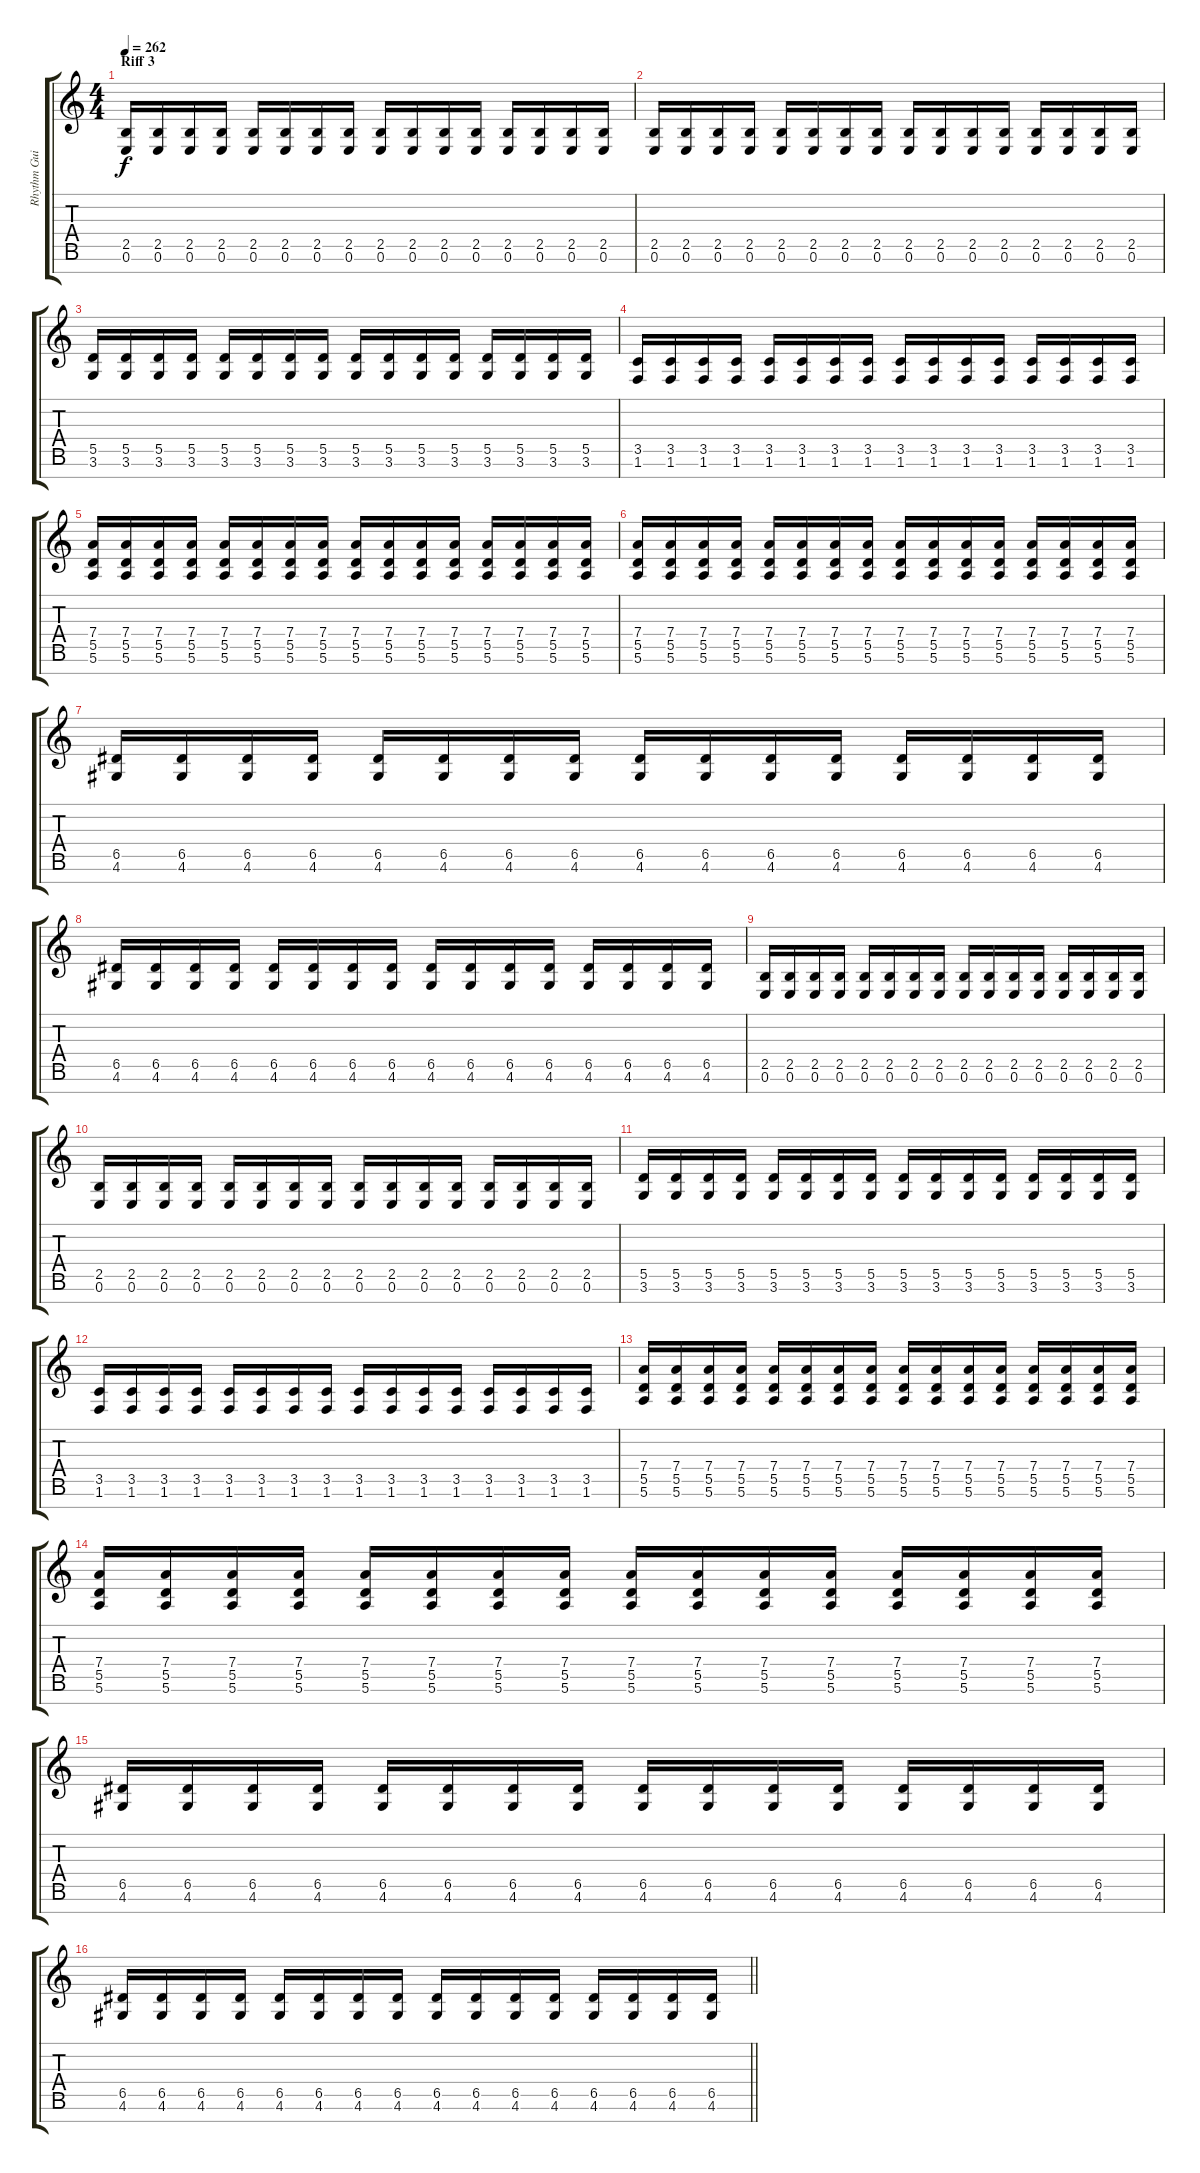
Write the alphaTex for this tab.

\track ("Rhythm Guitar 1" "Rhythm Gui") {instrument distortionguitar}
\staff {score tabs}
\tuning (E4 B3 G3 D3 A2 E2 B1) {hide}
\ts (4 4)
\section ("" "Riff 3")
\tempo 262
\clef g2
\ks c
(2.5 0.6).16{dy f} (2.5 0.6).16 (2.5 0.6).16 (2.5 0.6).16 (2.5 0.6).16 (2.5 0.6).16 (2.5 0.6).16 (2.5 0.6).16 (2.5 0.6).16 (2.5 0.6).16 (2.5 0.6).16 (2.5 0.6).16 (2.5 0.6).16 (2.5 0.6).16 (2.5 0.6).16 (2.5 0.6).16 |
(2.5 0.6).16 (2.5 0.6).16 (2.5 0.6).16 (2.5 0.6).16 (2.5 0.6).16 (2.5 0.6).16 (2.5 0.6).16 (2.5 0.6).16 (2.5 0.6).16 (2.5 0.6).16 (2.5 0.6).16 (2.5 0.6).16 (2.5 0.6).16 (2.5 0.6).16 (2.5 0.6).16 (2.5 0.6).16 |
(5.5 3.6).16 (5.5 3.6).16 (5.5 3.6).16 (5.5 3.6).16 (5.5 3.6).16 (5.5 3.6).16 (5.5 3.6).16 (5.5 3.6).16 (5.5 3.6).16 (5.5 3.6).16 (5.5 3.6).16 (5.5 3.6).16 (5.5 3.6).16 (5.5 3.6).16 (5.5 3.6).16 (5.5 3.6).16 |
(3.5 1.6).16 (3.5 1.6).16 (3.5 1.6).16 (3.5 1.6).16 (3.5 1.6).16 (3.5 1.6).16 (3.5 1.6).16 (3.5 1.6).16 (3.5 1.6).16 (3.5 1.6).16 (3.5 1.6).16 (3.5 1.6).16 (3.5 1.6).16 (3.5 1.6).16 (3.5 1.6).16 (3.5 1.6).16 |
(7.4 5.5 5.6).16 (7.4 5.5 5.6).16 (7.4 5.5 5.6).16 (7.4 5.5 5.6).16 (7.4 5.5 5.6).16 (7.4 5.5 5.6).16 (7.4 5.5 5.6).16 (7.4 5.5 5.6).16 (7.4 5.5 5.6).16 (7.4 5.5 5.6).16 (7.4 5.5 5.6).16 (7.4 5.5 5.6).16 (7.4 5.5 5.6).16 (7.4 5.5 5.6).16 (7.4 5.5 5.6).16 (7.4 5.5 5.6).16 |
(7.4 5.5 5.6).16 (7.4 5.5 5.6).16 (7.4 5.5 5.6).16 (7.4 5.5 5.6).16 (7.4 5.5 5.6).16 (7.4 5.5 5.6).16 (7.4 5.5 5.6).16 (7.4 5.5 5.6).16 (7.4 5.5 5.6).16 (7.4 5.5 5.6).16 (7.4 5.5 5.6).16 (7.4 5.5 5.6).16 (7.4 5.5 5.6).16 (7.4 5.5 5.6).16 (7.4 5.5 5.6).16 (7.4 5.5 5.6).16 |
(6.5 4.6).16 (6.5 4.6).16 (6.5 4.6).16 (6.5 4.6).16 (6.5 4.6).16 (6.5 4.6).16 (6.5 4.6).16 (6.5 4.6).16 (6.5 4.6).16 (6.5 4.6).16 (6.5 4.6).16 (6.5 4.6).16 (6.5 4.6).16 (6.5 4.6).16 (6.5 4.6).16 (6.5 4.6).16 |
(6.5 4.6).16 (6.5 4.6).16 (6.5 4.6).16 (6.5 4.6).16 (6.5 4.6).16 (6.5 4.6).16 (6.5 4.6).16 (6.5 4.6).16 (6.5 4.6).16 (6.5 4.6).16 (6.5 4.6).16 (6.5 4.6).16 (6.5 4.6).16 (6.5 4.6).16 (6.5 4.6).16 (6.5 4.6).16 |
(2.5 0.6).16 (2.5 0.6).16 (2.5 0.6).16 (2.5 0.6).16 (2.5 0.6).16 (2.5 0.6).16 (2.5 0.6).16 (2.5 0.6).16 (2.5 0.6).16 (2.5 0.6).16 (2.5 0.6).16 (2.5 0.6).16 (2.5 0.6).16 (2.5 0.6).16 (2.5 0.6).16 (2.5 0.6).16 |
(2.5 0.6).16 (2.5 0.6).16 (2.5 0.6).16 (2.5 0.6).16 (2.5 0.6).16 (2.5 0.6).16 (2.5 0.6).16 (2.5 0.6).16 (2.5 0.6).16 (2.5 0.6).16 (2.5 0.6).16 (2.5 0.6).16 (2.5 0.6).16 (2.5 0.6).16 (2.5 0.6).16 (2.5 0.6).16 |
(5.5 3.6).16 (5.5 3.6).16 (5.5 3.6).16 (5.5 3.6).16 (5.5 3.6).16 (5.5 3.6).16 (5.5 3.6).16 (5.5 3.6).16 (5.5 3.6).16 (5.5 3.6).16 (5.5 3.6).16 (5.5 3.6).16 (5.5 3.6).16 (5.5 3.6).16 (5.5 3.6).16 (5.5 3.6).16 |
(3.5 1.6).16 (3.5 1.6).16 (3.5 1.6).16 (3.5 1.6).16 (3.5 1.6).16 (3.5 1.6).16 (3.5 1.6).16 (3.5 1.6).16 (3.5 1.6).16 (3.5 1.6).16 (3.5 1.6).16 (3.5 1.6).16 (3.5 1.6).16 (3.5 1.6).16 (3.5 1.6).16 (3.5 1.6).16 |
(7.4 5.5 5.6).16 (7.4 5.5 5.6).16 (7.4 5.5 5.6).16 (7.4 5.5 5.6).16 (7.4 5.5 5.6).16 (7.4 5.5 5.6).16 (7.4 5.5 5.6).16 (7.4 5.5 5.6).16 (7.4 5.5 5.6).16 (7.4 5.5 5.6).16 (7.4 5.5 5.6).16 (7.4 5.5 5.6).16 (7.4 5.5 5.6).16 (7.4 5.5 5.6).16 (7.4 5.5 5.6).16 (7.4 5.5 5.6).16 |
(7.4 5.5 5.6).16 (7.4 5.5 5.6).16 (7.4 5.5 5.6).16 (7.4 5.5 5.6).16 (7.4 5.5 5.6).16 (7.4 5.5 5.6).16 (7.4 5.5 5.6).16 (7.4 5.5 5.6).16 (7.4 5.5 5.6).16 (7.4 5.5 5.6).16 (7.4 5.5 5.6).16 (7.4 5.5 5.6).16 (7.4 5.5 5.6).16 (7.4 5.5 5.6).16 (7.4 5.5 5.6).16 (7.4 5.5 5.6).16 |
(6.5 4.6).16 (6.5 4.6).16 (6.5 4.6).16 (6.5 4.6).16 (6.5 4.6).16 (6.5 4.6).16 (6.5 4.6).16 (6.5 4.6).16 (6.5 4.6).16 (6.5 4.6).16 (6.5 4.6).16 (6.5 4.6).16 (6.5 4.6).16 (6.5 4.6).16 (6.5 4.6).16 (6.5 4.6).16 |
\barLineRight lightlight
(6.5 4.6).16 (6.5 4.6).16 (6.5 4.6).16 (6.5 4.6).16 (6.5 4.6).16 (6.5 4.6).16 (6.5 4.6).16 (6.5 4.6).16 (6.5 4.6).16 (6.5 4.6).16 (6.5 4.6).16 (6.5 4.6).16 (6.5 4.6).16 (6.5 4.6).16 (6.5 4.6).16 (6.5 4.6).16
